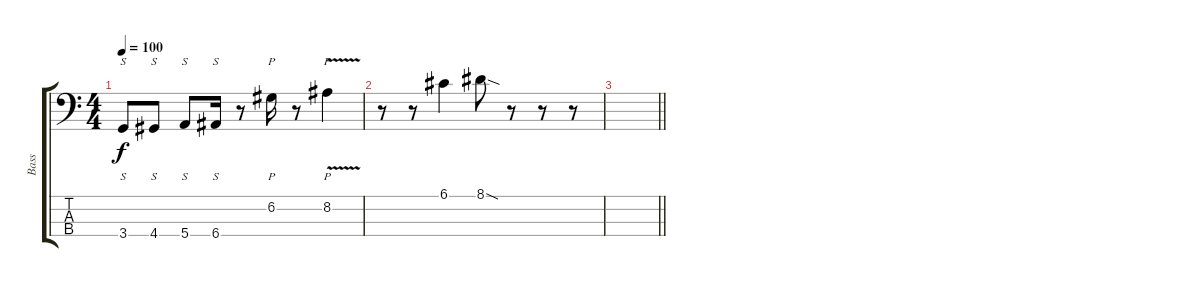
\track ("Bass" "Bass") {instrument slapbass1}
\staff {score tabs}
\tuning (G2 D2 A1 E1) {hide}
\ts (4 4)
\tempo 100
\clef f4
\ks c
3.4.8{s dy f} 4.4.8{s} 5.4.8{s} 6.4.16{s} r.8 6.2.16{p} r.8 8.2{v}.4{p} |
r.8 r.8 6.1.4 8.1{sod}.8 r.8 r.8 r.8 |
\barLineRight lightlight
